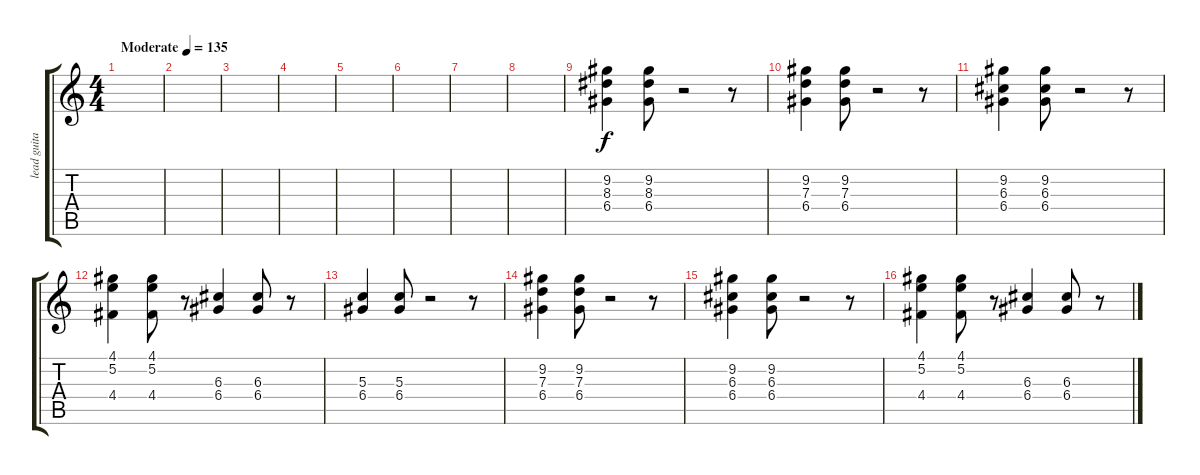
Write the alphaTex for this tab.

\track ("lead guitar" "lead guita") {instrument distortionguitar}
\staff {score tabs}
\tuning (E4 B3 G3 D3 A2 E2) {hide}
\ts (4 4)
\tempo (135 "Moderate")
\clef g2
\ks c
|
|
|
|
|
|
|
|
(9.2 8.3 6.4).4 (9.2 8.3 6.4).8 r.2 r.8 |
(9.2 7.3 6.4).4 (9.2 7.3 6.4).8 r.2 r.8 |
(9.2 6.3 6.4).4 (9.2 6.3 6.4).8 r.2 r.8 |
(4.1 5.2 4.4).4 (4.1 5.2 4.4).8 r.8 (6.3 6.4).4 (6.3 6.4).8 r.8 |
(5.3 6.4).4 (5.3 6.4).8 r.2 r.8 |
(9.2 7.3 6.4).4 (9.2 7.3 6.4).8 r.2 r.8 |
(9.2 6.3 6.4).4 (9.2 6.3 6.4).8 r.2 r.8 |
(4.1 5.2 4.4).4 (4.1 5.2 4.4).8 r.8 (6.3 6.4).4 (6.3 6.4).8 r.8
